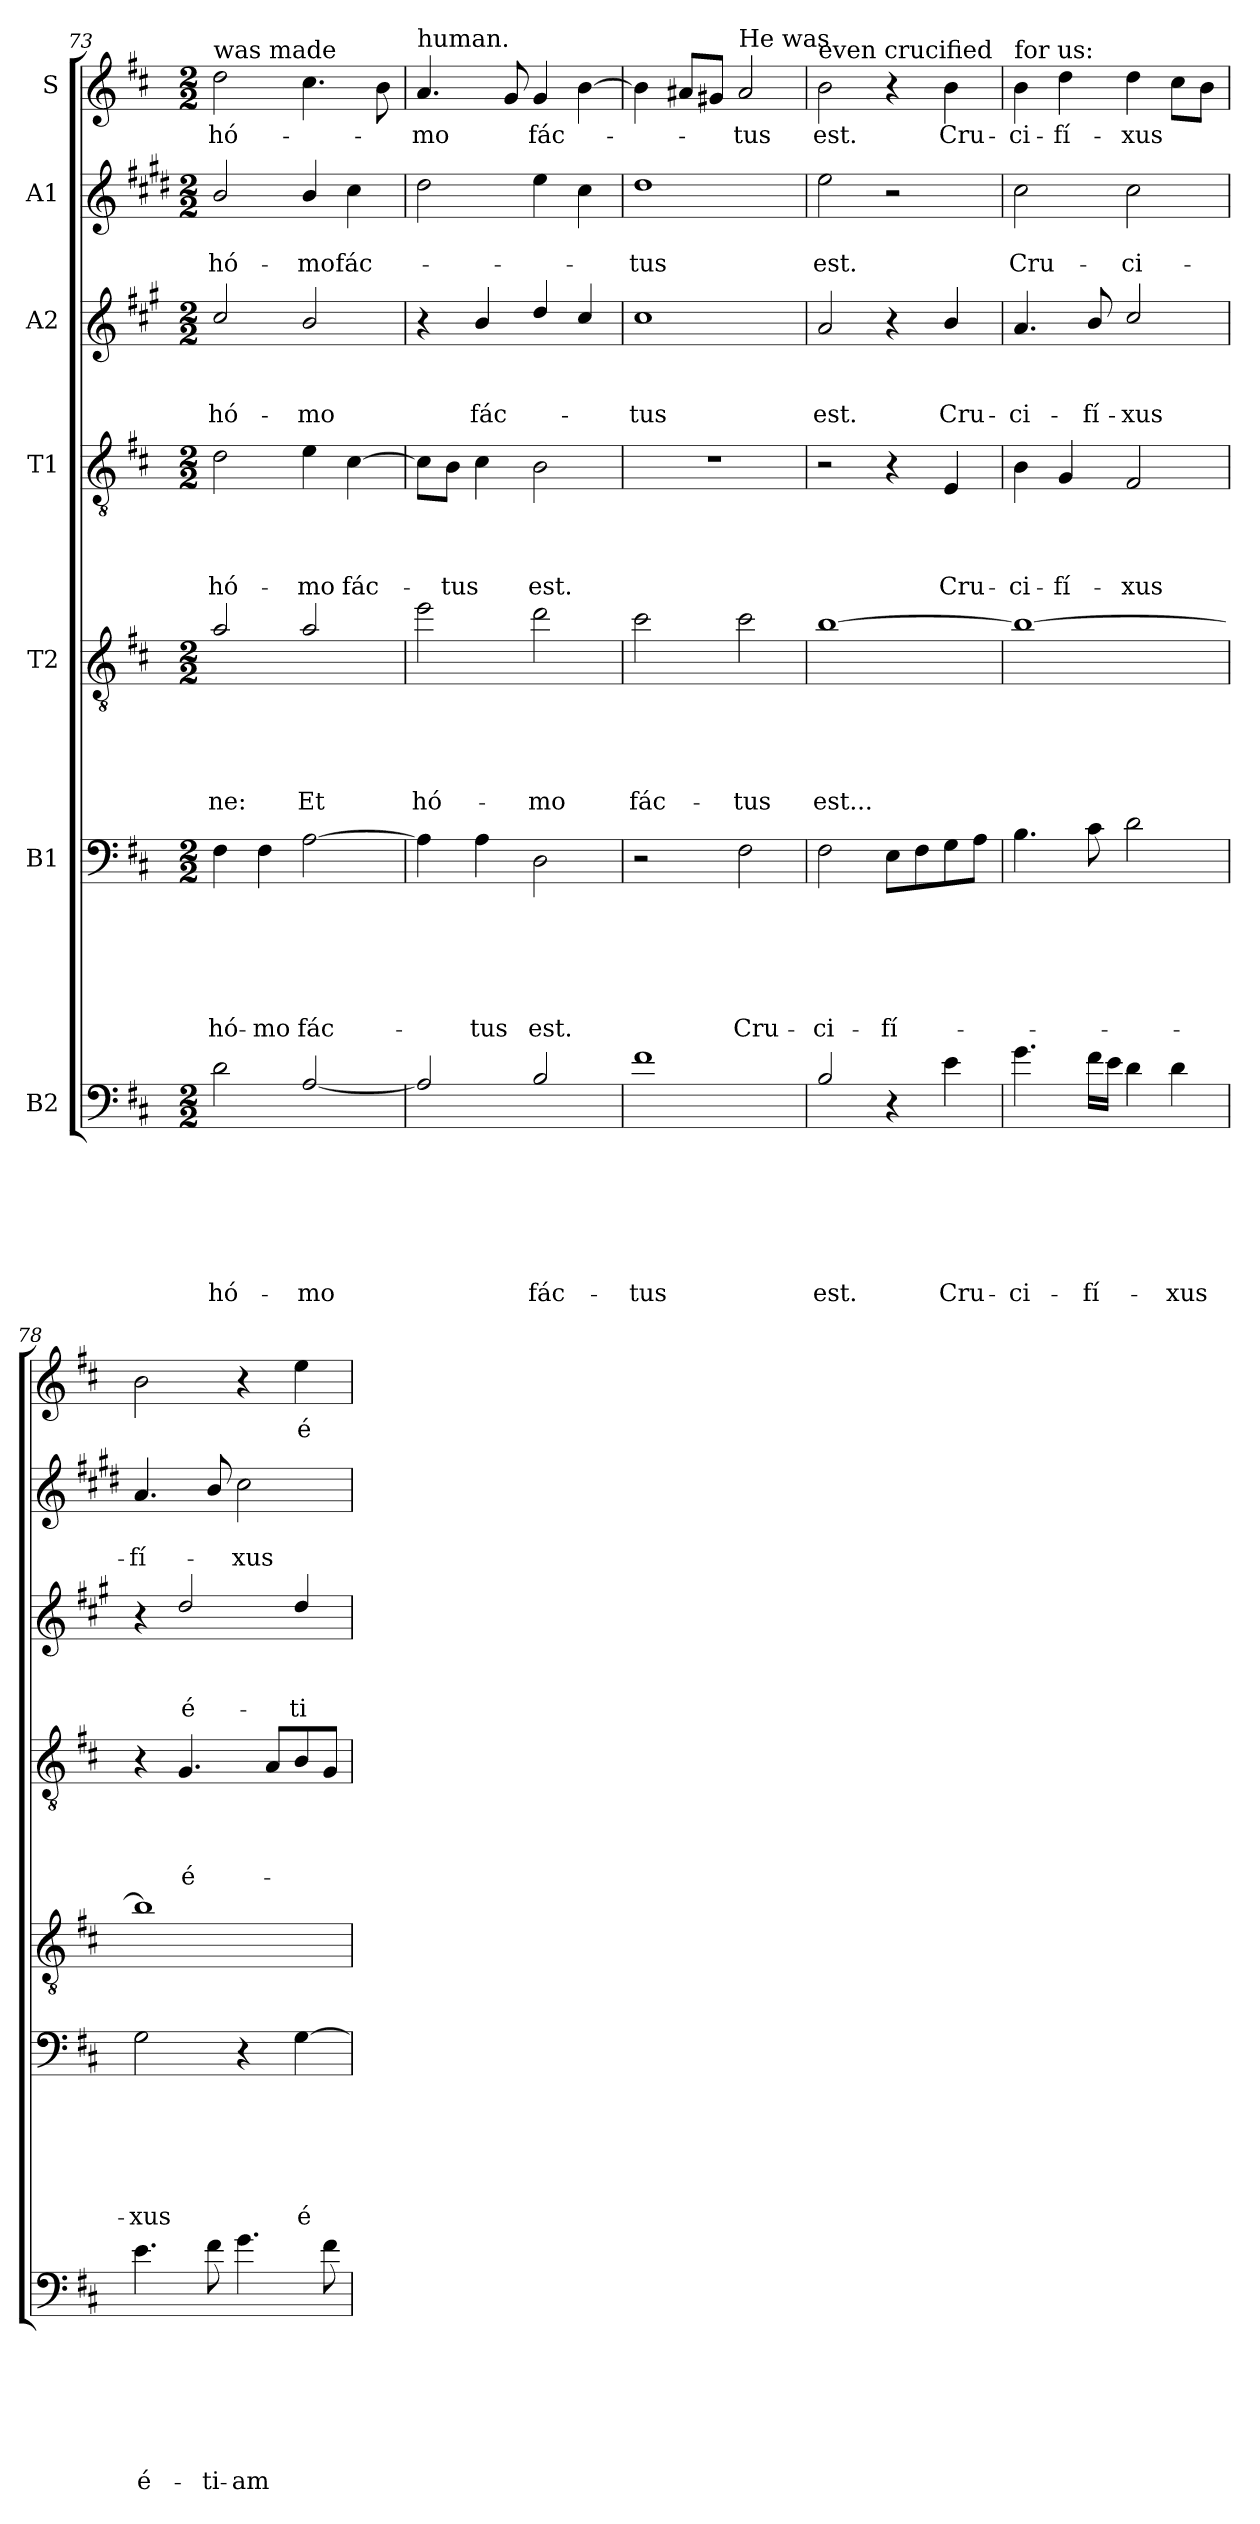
**kern	**text	**text	**text	**text	**text	**text	**text	**kern	**text	**text	**text	**text	**text	**text	**kern	**text	**text	**text	**text	**text	**kern	**text	**text	**text	**text	**kern	**text	**text	**text	**kern	**text	**text	**kern	**text
*part7	*part7	*part7	*part7	*part7	*part7	*part7	*part7	*part6	*part6	*part6	*part6	*part6	*part6	*part6	*part5	*part5	*part5	*part5	*part5	*part5	*part4	*part4	*part4	*part4	*part4	*part3	*part3	*part3	*part3	*part2	*part2	*part2	*part1	*part1
*staff7	*staff7	*staff7	*staff7	*staff7	*staff7	*staff7	*staff7	*staff6	*staff6	*staff6	*staff6	*staff6	*staff6	*staff6	*staff5	*staff5	*staff5	*staff5	*staff5	*staff5	*staff4	*staff4	*staff4	*staff4	*staff4	*staff3	*staff3	*staff3	*staff3	*staff2	*staff2	*staff2	*staff1	*staff1
*I"B2	*	*	*	*	*	*	*	*I"B1	*	*	*	*	*	*	*I"T2	*	*	*	*	*	*I"T1	*	*	*	*	*I"A2	*	*	*	*I"A1	*	*	*I"S	*
*clefF4	*	*	*	*	*	*	*	*clefF4	*	*	*	*	*	*	*clefGv2	*	*	*	*	*	*clefGv2	*	*	*	*	*clefG2	*	*	*	*clefG2	*	*	*clefG2	*
*ITrd7c12	*	*	*	*	*	*	*	*	*	*	*	*	*	*	*ITrd8c14	*	*	*	*	*	*	*	*	*	*	*ITrd4c7	*	*	*	*ITrd1c2	*	*	*	*
*k[f#c#]	*	*	*	*	*	*	*	*k[f#c#]	*	*	*	*	*	*	*k[f#c#]	*	*	*	*	*	*k[f#c#]	*	*	*	*	*k[f#c#]	*	*	*	*k[f#c#]	*	*	*k[f#c#]	*
*D:	*	*	*	*	*	*	*	*D:	*	*	*	*	*	*	*D:	*	*	*	*	*	*D:	*	*	*	*	*D:	*	*	*	*D:	*	*	*D:	*
*M2/2	*	*	*	*	*	*	*	*M2/2	*	*	*	*	*	*	*M2/2	*	*	*	*	*	*M2/2	*	*	*	*	*M2/2	*	*	*	*M2/2	*	*	*M2/2	*
=73	=73	=73	=73	=73	=73	=73	=73	=73	=73	=73	=73	=73	=73	=73	=73	=73	=73	=73	=73	=73	=73	=73	=73	=73	=73	=73	=73	=73	=73	=73	=73	=73	=73	=73
!	!	!	!	!	!	!	!	!	!	!	!	!	!	!	!	!	!	!	!	!	!	!	!	!	!	!	!	!	!	!	!	!	!LO:TX:a:t=was made	!
!	!	!	!	!	!	!	!LO:LY:b	!	!	!	!	!	!	!LO:LY:b	!	!	!	!	!	!LO:LY:b	!	!	!	!	!LO:LY:b	!	!	!	!LO:LY:b	!	!	!LO:LY:b	!	!LO:LY:b
2D\	.	.	.	.	.	.	hó-	4F#\	.	.	.	.	.	hó-	2A/	.	.	.	.	-ne:	2d\	.	.	.	hó-	2f#/	.	.	hó-	2a/	.	hó-	2dd\	hó-
!	!	!	!	!	!	!	!	!	!	!	!	!	!	!LO:LY:b	!	!	!	!	!	!	!	!	!	!	!	!	!	!	!	!	!	!	!	!
.	.	.	.	.	.	.	.	4F#\	.	.	.	.	.	-mo	.	.	.	.	.	.	.	.	.	.	.	.	.	.	.	.	.	.	.	.
!	!	!	!	!	!	!	!LO:LY:b	!	!	!	!	!	!	!LO:LY:b	!	!	!	!	!	!LO:LY:b	!	!	!	!	!LO:LY:b	!	!	!	!LO:LY:b	!	!	!LO:LY:b	!	!
[2AA/	.	.	.	.	.	.	-mo	[2A\	.	.	.	.	.	fác-	2A/	.	.	.	.	Et	4e\	.	.	.	-mo	2e/	.	.	-mo	4a/	.	-mo	4.cc#\	.
!	!	!	!	!	!	!	!	!	!	!	!	!	!	!	!	!	!	!	!	!	!	!	!	!	!LO:LY:b	!	!	!	!	!	!	!LO:LY:b	!	!
.	.	.	.	.	.	.	.	.	.	.	.	.	.	.	.	.	.	.	.	.	[4c#\	.	.	.	fác-	.	.	.	.	4b\	.	fác-	.	.
.	.	.	.	.	.	.	.	.	.	.	.	.	.	.	.	.	.	.	.	.	.	.	.	.	.	.	.	.	.	.	.	.	8b\	.
=74	=74	=74	=74	=74	=74	=74	=74	=74	=74	=74	=74	=74	=74	=74	=74	=74	=74	=74	=74	=74	=74	=74	=74	=74	=74	=74	=74	=74	=74	=74	=74	=74	=74	=74
!	!	!	!	!	!	!	!	!	!	!	!	!	!	!	!	!	!	!	!	!	!	!	!	!	!	!	!	!	!	!	!	!	!LO:TX:a:t=human.	!
!	!	!	!	!	!	!	!	!	!	!	!	!	!	!	!	!	!	!	!	!LO:LY:b	!	!	!	!	!	!	!	!	!	!	!	!	!	!LO:LY:b
2AA/]	.	.	.	.	.	.	.	4A\]	.	.	.	.	.	.	2e\	.	.	.	.	hó-	8c#\L]	.	.	.	.	4r	.	.	.	2cc#\	.	.	4.a/	-mo
!	!	!	!	!	!	!	!	!	!	!	!	!	!	!	!	!	!	!	!	!	!	!	!	!	!LO:LY:b	!	!	!	!	!	!	!	!	!
.	.	.	.	.	.	.	.	.	.	.	.	.	.	.	.	.	.	.	.	.	8B\J	.	.	.	-tus	.	.	.	.	.	.	.	.	.
!	!	!	!	!	!	!	!	!	!	!	!	!	!	!LO:LY:b	!	!	!	!	!	!	!	!	!	!	!	!	!	!	!LO:LY:b	!	!	!	!	!
.	.	.	.	.	.	.	.	4A\	.	.	.	.	.	-tus	.	.	.	.	.	.	4c#\	.	.	.	.	4e/	.	.	fác-	.	.	.	.	.
.	.	.	.	.	.	.	.	.	.	.	.	.	.	.	.	.	.	.	.	.	.	.	.	.	.	.	.	.	.	.	.	.	8g/	.
!	!	!	!	!	!	!	!LO:LY:b	!	!	!	!	!	!	!LO:LY:b	!	!	!	!	!	!LO:LY:b	!	!	!	!	!LO:LY:b	!	!	!	!	!	!	!	!	!LO:LY:b
2BB/	.	.	.	.	.	.	fác-	2D\	.	.	.	.	.	est.	2d\	.	.	.	.	-mo	2B\	.	.	.	est.	4g/	.	.	.	4dd\	.	.	4g/	fác-
.	.	.	.	.	.	.	.	.	.	.	.	.	.	.	.	.	.	.	.	.	.	.	.	.	.	4f#/	.	.	.	4b\	.	.	[4b\	.
=75	=75	=75	=75	=75	=75	=75	=75	=75	=75	=75	=75	=75	=75	=75	=75	=75	=75	=75	=75	=75	=75	=75	=75	=75	=75	=75	=75	=75	=75	=75	=75	=75	=75	=75
!	!	!	!	!	!	!	!LO:LY:b	!	!	!	!	!	!	!	!	!	!	!	!	!LO:LY:b	!	!	!	!	!	!	!	!	!LO:LY:b	!	!	!LO:LY:b	!	!
1F#	.	.	.	.	.	.	-tus	2r	.	.	.	.	.	.	2c#\	.	.	.	.	fác-	1r	.	.	.	.	1f#	.	.	-tus	1cc#	.	-tus	4b\]	.
.	.	.	.	.	.	.	.	.	.	.	.	.	.	.	.	.	.	.	.	.	.	.	.	.	.	.	.	.	.	.	.	.	8a#/L	.
.	.	.	.	.	.	.	.	.	.	.	.	.	.	.	.	.	.	.	.	.	.	.	.	.	.	.	.	.	.	.	.	.	8g#/J	.
!	!	!	!	!	!	!	!	!	!	!	!	!	!	!	!	!	!	!	!	!	!	!	!	!	!	!	!	!	!	!	!	!	!LO:TX:a:t=He was	!
!	!	!	!	!	!	!	!	!	!	!	!	!	!	!LO:LY:b	!	!	!	!	!	!LO:LY:b	!	!	!	!	!	!	!	!	!	!	!	!	!	!LO:LY:b
.	.	.	.	.	.	.	.	2F#\	.	.	.	.	.	Cru-	2c#\	.	.	.	.	-tus	.	.	.	.	.	.	.	.	.	.	.	.	2a#/	-tus
=76	=76	=76	=76	=76	=76	=76	=76	=76	=76	=76	=76	=76	=76	=76	=76	=76	=76	=76	=76	=76	=76	=76	=76	=76	=76	=76	=76	=76	=76	=76	=76	=76	=76	=76
!	!	!	!	!	!	!	!	!	!	!	!	!	!	!	!	!	!	!	!	!	!	!	!	!	!	!	!	!	!	!	!	!	!LO:TX:a:t=even crucified	!
!	!	!	!	!	!	!	!LO:LY:b	!	!	!	!	!	!	!LO:LY:b	!	!	!	!	!	!LO:LY:b	!	!	!	!	!	!	!	!	!LO:LY:b	!	!	!LO:LY:b	!	!LO:LY:b
2BB/	.	.	.	.	.	.	est.	2F#\	.	.	.	.	.	-ci-	[1B	.	.	.	.	est...	2r	.	.	.	.	2d/	.	.	est.	2dd\	.	est.	2b\	est.
!	!	!	!	!	!	!	!	!	!	!	!	!	!	!LO:LY:b	!	!	!	!	!	!	!	!	!	!	!	!	!	!	!	!	!	!	!	!
4r	.	.	.	.	.	.	.	8E\L	.	.	.	.	.	-fí-	.	.	.	.	.	.	4r	.	.	.	.	4r	.	.	.	2r	.	.	4r	.
.	.	.	.	.	.	.	.	8F#\	.	.	.	.	.	.	.	.	.	.	.	.	.	.	.	.	.	.	.	.	.	.	.	.	.	.
!	!	!	!	!	!	!	!LO:LY:b	!	!	!	!	!	!	!	!	!	!	!	!	!	!	!	!	!	!LO:LY:b	!	!	!	!LO:LY:b	!	!	!	!	!LO:LY:b
4E\	.	.	.	.	.	.	Cru-	8G\	.	.	.	.	.	.	.	.	.	.	.	.	4E/	.	.	.	Cru-	4e/	.	.	Cru-	.	.	.	4b\	Cru-
.	.	.	.	.	.	.	.	8A\J	.	.	.	.	.	.	.	.	.	.	.	.	.	.	.	.	.	.	.	.	.	.	.	.	.	.
=77	=77	=77	=77	=77	=77	=77	=77	=77	=77	=77	=77	=77	=77	=77	=77	=77	=77	=77	=77	=77	=77	=77	=77	=77	=77	=77	=77	=77	=77	=77	=77	=77	=77	=77
!	!	!	!	!	!	!	!	!	!	!	!	!	!	!	!	!	!	!	!	!	!	!	!	!	!	!	!	!	!	!	!	!	!LO:TX:a:t=for us&colon;	!
!	!	!	!	!	!	!	!LO:LY:b	!	!	!	!	!	!	!	!	!	!	!	!	!	!	!	!	!	!LO:LY:b	!	!	!	!LO:LY:b	!	!	!LO:LY:b	!	!LO:LY:b
4.G\	.	.	.	.	.	.	-ci-	4.B\	.	.	.	.	.	.	1B_	.	.	.	.	.	4B\	.	.	.	-ci-	4.d/	.	.	-ci-	2b\	.	Cru-	4b\	-ci-
!	!	!	!	!	!	!	!	!	!	!	!	!	!	!	!	!	!	!	!	!	!	!	!	!	!LO:LY:b	!	!	!	!	!	!	!	!	!LO:LY:b
.	.	.	.	.	.	.	.	.	.	.	.	.	.	.	.	.	.	.	.	.	4G/	.	.	.	-fí-	.	.	.	.	.	.	.	4dd\	-fí-
!	!	!	!	!	!	!	!LO:LY:b	!	!	!	!	!	!	!	!	!	!	!	!	!	!	!	!	!	!	!	!	!	!LO:LY:b	!	!	!	!	!
16F#\LL	.	.	.	.	.	.	-fí-	8c#\	.	.	.	.	.	.	.	.	.	.	.	.	.	.	.	.	.	8e/	.	.	-fí-	.	.	.	.	.
16E\JJ	.	.	.	.	.	.	.	.	.	.	.	.	.	.	.	.	.	.	.	.	.	.	.	.	.	.	.	.	.	.	.	.	.	.
!	!	!	!	!	!	!	!	!	!	!	!	!	!	!	!	!	!	!	!	!	!	!	!	!	!LO:LY:b	!	!	!	!LO:LY:b	!	!	!LO:LY:b	!	!LO:LY:b
4D\	.	.	.	.	.	.	.	2d\	.	.	.	.	.	.	.	.	.	.	.	.	2F#/	.	.	.	-xus	2f#/	.	.	-xus	2b\	.	-ci-	4dd\	-xus
!	!	!	!	!	!	!	!LO:LY:b	!	!	!	!	!	!	!	!	!	!	!	!	!	!	!	!	!	!	!	!	!	!	!	!	!	!	!
4D\	.	.	.	.	.	.	-xus	.	.	.	.	.	.	.	.	.	.	.	.	.	.	.	.	.	.	.	.	.	.	.	.	.	8cc#\L	.
.	.	.	.	.	.	.	.	.	.	.	.	.	.	.	.	.	.	.	.	.	.	.	.	.	.	.	.	.	.	.	.	.	8b\J	.
!!LO:PB:g=z
=78	=78	=78	=78	=78	=78	=78	=78	=78	=78	=78	=78	=78	=78	=78	=78	=78	=78	=78	=78	=78	=78	=78	=78	=78	=78	=78	=78	=78	=78	=78	=78	=78	=78	=78
!	!	!	!	!	!	!	!LO:LY:b	!	!	!	!	!	!	!LO:LY:b	!	!	!	!	!	!	!	!	!	!	!	!	!	!	!	!	!	!LO:LY:b	!	!
4.E\	.	.	.	.	.	.	é-	2G\	.	.	.	.	.	-xus	1B]	.	.	.	.	.	4r	.	.	.	.	4r	.	.	.	4.g/	.	-fí-	2b\	.
!	!	!	!	!	!	!	!	!	!	!	!	!	!	!	!	!	!	!	!	!	!	!	!	!	!LO:LY:b	!	!	!	!LO:LY:b	!	!	!	!	!
.	.	.	.	.	.	.	.	.	.	.	.	.	.	.	.	.	.	.	.	.	4.G/	.	.	.	é-	2g/	.	.	é-	.	.	.	.	.
!	!	!	!	!	!	!	!LO:LY:b	!	!	!	!	!	!	!	!	!	!	!	!	!	!	!	!	!	!	!	!	!	!	!	!	!	!	!
8F#\	.	.	.	.	.	.	-ti-	.	.	.	.	.	.	.	.	.	.	.	.	.	.	.	.	.	.	.	.	.	.	8a/	.	.	.	.
!	!	!	!	!	!	!	!LO:LY:b	!	!	!	!	!	!	!	!	!	!	!	!	!	!	!	!	!	!	!	!	!	!	!	!	!LO:LY:b	!	!
4.G\	.	.	.	.	.	.	-am	4r	.	.	.	.	.	.	.	.	.	.	.	.	.	.	.	.	.	.	.	.	.	2b\	.	-xus	4r	.
.	.	.	.	.	.	.	.	.	.	.	.	.	.	.	.	.	.	.	.	.	8A/L	.	.	.	.	.	.	.	.	.	.	.	.	.
!	!	!	!	!	!	!	!	!	!	!	!	!	!	!LO:LY:b	!	!	!	!	!	!	!	!	!	!	!	!	!	!	!LO:LY:b	!	!	!	!	!LO:LY:b
.	.	.	.	.	.	.	.	[4G\	.	.	.	.	.	é-	.	.	.	.	.	.	8B/	.	.	.	.	4g/	.	.	-ti-	.	.	.	4ee\	é-
8F#\	.	.	.	.	.	.	.	.	.	.	.	.	.	.	.	.	.	.	.	.	8G/J	.	.	.	.	.	.	.	.	.	.	.	.	.
=	=	=	=	=	=	=	=	=	=	=	=	=	=	=	=	=	=	=	=	=	=	=	=	=	=	=	=	=	=	=	=	=	=	=
*-	*-	*-	*-	*-	*-	*-	*-	*-	*-	*-	*-	*-	*-	*-	*-	*-	*-	*-	*-	*-	*-	*-	*-	*-	*-	*-	*-	*-	*-	*-	*-	*-	*-	*-
